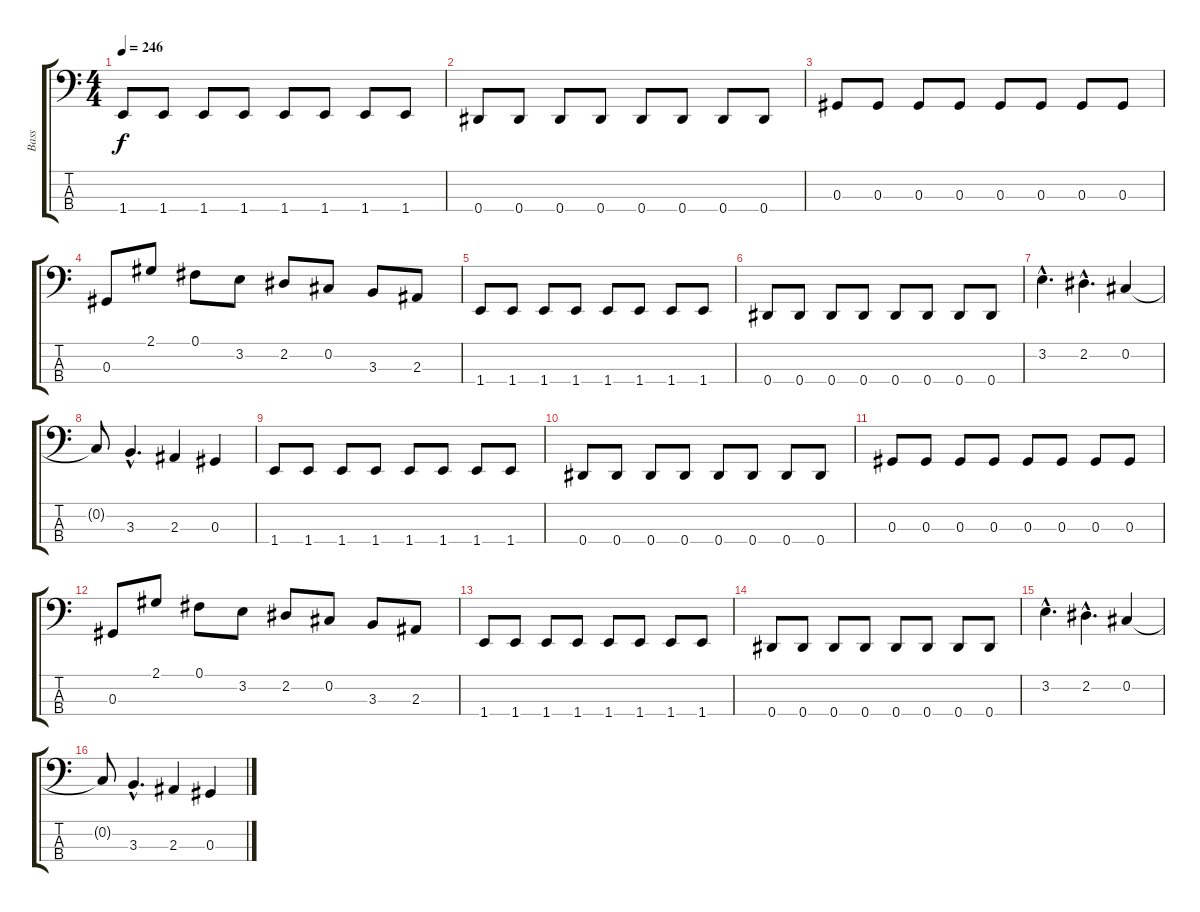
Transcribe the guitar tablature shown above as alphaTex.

\track ("Bass" "Bass") {instrument electricbassfinger}
\staff {score tabs}
\tuning (Gb2 Db2 Ab1 Eb1) {hide}
\ts (4 4)
\tempo 246
\clef f4
\ks c
1.4.8{dy f} 1.4.8 1.4.8 1.4.8 1.4.8 1.4.8 1.4.8 1.4.8 |
0.4.8 0.4.8 0.4.8 0.4.8 0.4.8 0.4.8 0.4.8 0.4.8 |
0.3.8 0.3.8 0.3.8 0.3.8 0.3.8 0.3.8 0.3.8 0.3.8 |
0.3.8 2.1.8 0.1.8 3.2.8 2.2.8 0.2.8 3.3.8 2.3.8 |
1.4.8 1.4.8 1.4.8 1.4.8 1.4.8 1.4.8 1.4.8 1.4.8 |
0.4.8 0.4.8 0.4.8 0.4.8 0.4.8 0.4.8 0.4.8 0.4.8 |
3.2{hac}.4{d} 2.2{hac}.4{d} 0.2.4 |
0.2{t}.8 3.3{hac}.4{d} 2.3.4 0.3.4 |
1.4.8 1.4.8 1.4.8 1.4.8 1.4.8 1.4.8 1.4.8 1.4.8 |
0.4.8 0.4.8 0.4.8 0.4.8 0.4.8 0.4.8 0.4.8 0.4.8 |
0.3.8 0.3.8 0.3.8 0.3.8 0.3.8 0.3.8 0.3.8 0.3.8 |
0.3.8 2.1.8 0.1.8 3.2.8 2.2.8 0.2.8 3.3.8 2.3.8 |
1.4.8 1.4.8 1.4.8 1.4.8 1.4.8 1.4.8 1.4.8 1.4.8 |
0.4.8 0.4.8 0.4.8 0.4.8 0.4.8 0.4.8 0.4.8 0.4.8 |
3.2{hac}.4{d} 2.2{hac}.4{d} 0.2.4 |
0.2{t}.8 3.3{hac}.4{d} 2.3.4 0.3.4
